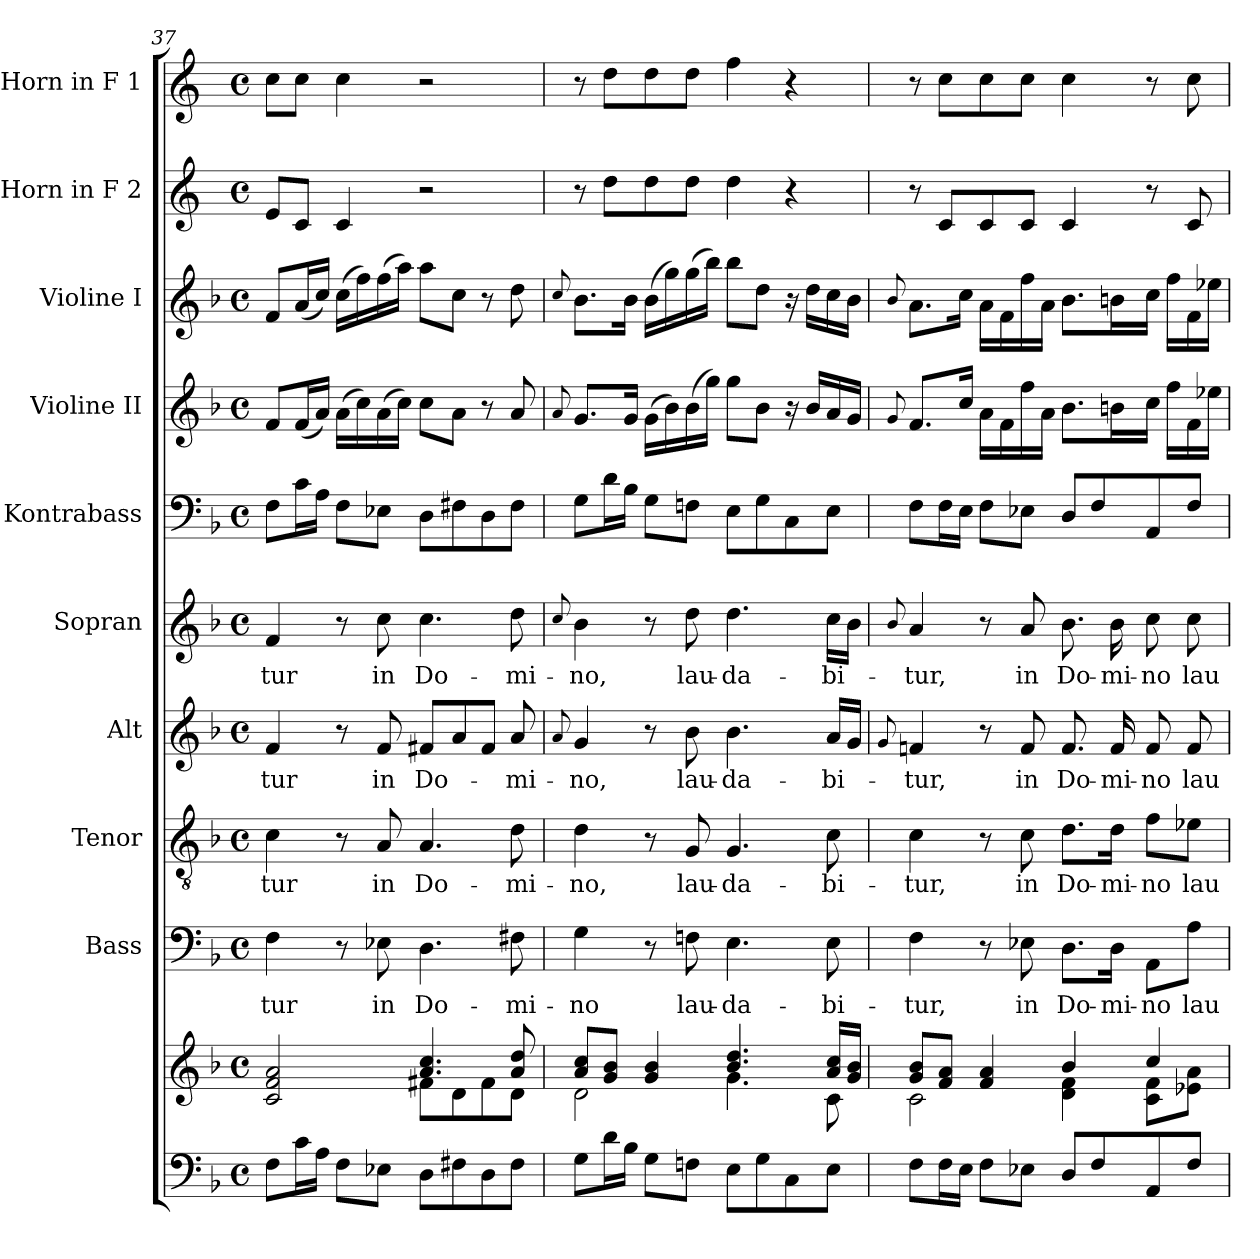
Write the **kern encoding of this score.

**kern	**kern	**kern	**text	**kern	**text	**kern	**text	**kern	**text	**kern	**kern	**kern	**kern	**kern
*part10	*part10	*part9	*part9	*part8	*part8	*part7	*part7	*part6	*part6	*part5	*part4	*part3	*part2	*part1
*staff11	*staff10	*staff9	*staff9	*staff8	*staff8	*staff7	*staff7	*staff6	*staff6	*staff5	*staff4	*staff3	*staff2	*staff1
*	*	*I"Bass	*	*I"Tenor	*	*I"Alt	*	*I"Sopran	*	*I"Kontrabass	*I"Violine II	*I"Violine I	*I"Horn in F 2	*I"Horn in F 1
*	*	*I'B.	*	*I'T.	*	*I'A.	*	*I'S.	*	*I'Kb.	*I'Vl. II	*I'Vl. I	*	*
*clefF4	*clefG2	*clefF4	*	*clefGv2	*	*clefG2	*	*clefG2	*	*clefF4	*clefG2	*clefG2	*clefG2	*clefG2
*	*	*	*	*	*	*	*	*	*	*ITrd7c12	*	*	*ITrd4c7	*ITrd4c7
*k[b-]	*k[b-]	*k[b-]	*	*k[b-]	*	*k[b-]	*	*k[b-]	*	*k[b-]	*k[b-]	*k[b-]	*k[b-]	*k[b-]
*F:	*F:	*F:	*	*F:	*	*F:	*	*F:	*	*F:	*F:	*F:	*F:	*F:
*M4/4	*M4/4	*M4/4	*	*M4/4	*	*M4/4	*	*M4/4	*	*M4/4	*M4/4	*M4/4	*M4/4	*M4/4
*met(c)	*met(c)	*met(c)	*	*met(c)	*	*met(c)	*	*met(c)	*	*met(c)	*met(c)	*met(c)	*met(c)	*met(c)
=37	=37	=37	=37	=37	=37	=37	=37	=37	=37	=37	=37	=37	=37	=37
*	*^	*	*	*	*	*	*	*	*	*	*	*	*	*
!	!	!	!	!LO:LY:b	!	!LO:LY:b	!	!LO:LY:b	!	!LO:LY:b	!	!	!	!	!
8F\L	2c/ 2f/ 2a/	2ryy	4F\	-tur	4c\	-tur	4f/	-tur	4f/	-tur	8FF\L	8f/L	8f/L	8A/L	8f\L
16c\L	.	.	.	.	.	.	.	.	.	.	16C\L	(<16f/L	(<16a/L	8F/J	8f\J
16A\JJ	.	.	.	.	.	.	.	.	.	.	16AA\JJ	16a/JJ)	16cc/JJ)	.	.
8F\L	.	.	8r	.	8r	.	8r	.	8r	.	8FF\L	(>16a\LL	(>16cc\LL	4F/	4f\
.	.	.	.	.	.	.	.	.	.	.	.	16cc\)	16ff\)	.	.
!	!	!	!	!LO:LY:b	!	!LO:LY:b	!	!LO:LY:b	!	!LO:LY:b	!	!	!	!	!
8E-X\J	.	.	8E-X\	in	8A/	in	8f/	in	8cc\	in	8EE-X\J	(>16a\	(>16ff\	.	.
.	.	.	.	.	.	.	.	.	.	.	.	16cc\JJ)	16aa\JJ)	.	.
!	!	!	!	!LO:LY:b	!	!LO:LY:b	!	!LO:LY:b	!	!LO:LY:b	!	!	!	!	!
8D\L	4.a/ 4.cc/	8f#X\L	4.D\	Do-	4.A/	Do-	8f#X/L	Do-	4.cc\	Do-	8DD\L	8cc\L	8aa\L	2r	2r
8F#X\	.	8d\	.	.	.	.	8a/	.	.	.	8FF#X\	8a\J	8cc\J	.	.
8D\	.	8f#\	.	.	.	.	8f#/J	.	.	.	8DD\	8r	8r	.	.
!	!	!	!	!LO:LY:b	!	!LO:LY:b	!	!LO:LY:b	!	!LO:LY:b	!	!	!	!	!
8F#\J	8a/ 8dd/	8d\J	8F#X\	-mi-	8d\	-mi-	8a/	-mi-	8dd\	-mi-	8FF#\J	8a/	8dd\	.	.
!!LO:PB:g=z
=38	=38	=38	=38	=38	=38	=38	=38	=38	=38	=38	=38	=38	=38	=38	=38
.	.	.	.	.	.	.	8qqa/	.	8qqcc/	.	.	8qqa/	8qqcc/	.	.
!	!	!	!	!LO:LY:b	!	!LO:LY:b	!	!LO:LY:b	!	!LO:LY:b	!	!	!	!	!
8G\L	8a/ 8cc/L	2d\	4G\	-no	4d\	-no,	4g/	-no,	4b-\	-no,	8GG\L	8.g/L	8.b-\L	8r	8r
16d\L	8g/ 8b-/J	.	.	.	.	.	.	.	.	.	16D\L	.	.	8g\L	8g\L
16B-\JJ	.	.	.	.	.	.	.	.	.	.	16BB-\JJ	16g/Jk	16b-\Jk	.	.
8G\L	4g/ 4b-/	.	8r	.	8r	.	8r	.	8r	.	8GG\L	(>16g\LL	(>16b-\LL	8g\	8g\
.	.	.	.	.	.	.	.	.	.	.	.	16b-\)	16gg\)	.	.
!	!	!	!	!LO:LY:b	!	!LO:LY:b	!	!LO:LY:b	!	!LO:LY:b	!	!	!	!	!
8Fn\J	.	.	8Fn\	lau-	8G/	lau-	8b-\	lau-	8dd\	lau-	8FFn\J	(>16b-\	(>16gg\	8g\J	8g\J
.	.	.	.	.	.	.	.	.	.	.	.	16gg\JJ)	16bb-\JJ)	.	.
!	!	!	!	!LO:LY:b	!	!LO:LY:b	!	!LO:LY:b	!	!LO:LY:b	!	!	!	!	!
8E\L	4.b-/ 4.dd/	4.g\	4.E\	-da-	4.G/	-da-	4.b-\	-da-	4.dd\	-da-	8EE\L	8gg\L	8bb-\L	4g\	4b-\
8G\	.	.	.	.	.	.	.	.	.	.	8GG\	8b-\J	8dd\J	.	.
8C\	.	.	.	.	.	.	.	.	.	.	8CC\	16r	16r	4r	4r
.	.	.	.	.	.	.	.	.	.	.	.	16b-/LL	16dd\LL	.	.
!	!	!	!	!LO:LY:b	!	!LO:LY:b	!	!LO:LY:b	!	!LO:LY:b	!	!	!	!	!
8E\J	16a/ 16cc/LL	8c\	8E\	-bi-	8c\	-bi-	16a/LL	-bi-	16cc\LL	-bi-	8EE\J	16a/	16cc\	.	.
.	16g/ 16b-/JJ	.	.	.	.	.	16g/JJ	.	16b-\JJ	.	.	16g/JJ	16b-\JJ	.	.
=39	=39	=39	=39	=39	=39	=39	=39	=39	=39	=39	=39	=39	=39	=39	=39
.	.	.	.	.	.	.	8qqg/	.	8qqb-/	.	.	8qqg/	8qqb-/	.	.
!	!	!	!	!LO:LY:b	!	!LO:LY:b	!	!LO:LY:b	!	!LO:LY:b	!	!	!	!	!
8F\L	8g/ 8b-/L	2c\	4F\	-tur,	4c\	-tur,	4fn/	-tur,	4a/	-tur,	8FF\L	8.f/L	8.a\L	8r	8r
16F\L	8f/ 8a/J	.	.	.	.	.	.	.	.	.	16FF\L	.	.	8F/L	8f\L
16E\JJ	.	.	.	.	.	.	.	.	.	.	16EE\JJ	16cc/Jk	16cc\Jk	.	.
8F\L	4f/ 4a/	.	8r	.	8r	.	8r	.	8r	.	8FF\L	16a\LL	16a\LL	8F/	8f\
.	.	.	.	.	.	.	.	.	.	.	.	16f\	16f\	.	.
!	!	!	!	!LO:LY:b	!	!LO:LY:b	!	!LO:LY:b	!	!LO:LY:b	!	!	!	!	!
8E-X\J	.	.	8E-X\	in	8c\	in	8f/	in	8a/	in	8EE-X\J	16ff\	16ff\	8F/J	8f\J
.	.	.	.	.	.	.	.	.	.	.	.	16a\JJ	16a\JJ	.	.
!	!	!	!	!LO:LY:b	!	!LO:LY:b	!	!LO:LY:b	!	!LO:LY:b	!	!	!	!	!
8D/L	4b-/	4d\ 4f\	8.D\L	Do-	8.d\L	Do-	8.f/	Do-	8.b-\	Do-	8DD/L	8.b-\L	8.b-\L	4F/	4f\
8F/	.	.	.	.	.	.	.	.	.	.	8FF/	.	.	.	.
!	!	!	!	!LO:LY:b	!	!LO:LY:b	!	!LO:LY:b	!	!LO:LY:b	!	!	!	!	!
.	.	.	16D\Jk	-mi-	16d\Jk	-mi-	16f/	-mi-	16b-\	-mi-	.	16bn\L	16bn\L	.	.
!	!	!	!	!LO:LY:b	!	!LO:LY:b	!	!LO:LY:b	!	!LO:LY:b	!	!	!	!	!
8AA/	4cc/	8c\ 8f\L	8AA\L	-no	8f\L	-no	8f/	-no	8cc\	-no	8AAA/	16cc\JJ	16cc\JJ	8r	8r
.	.	.	.	.	.	.	.	.	.	.	.	16ff\LL	16ff\LL	.	.
!	!	!	!	!LO:LY:b	!	!LO:LY:b	!	!LO:LY:b	!	!LO:LY:b	!	!	!	!	!
8F/J	.	8e-X\ 8a\J	8A\J	lau-	8e-X\J	lau-	8f/	lau-	8cc\	lau-	8FF/J	16f\	16f\	8F/	8f\
.	.	.	.	.	.	.	.	.	.	.	.	16ee-X\JJ	16ee-X\JJ	.	.
*	*v	*v	*	*	*	*	*	*	*	*	*	*	*	*	*
=	=	=	=	=	=	=	=	=	=	=	=	=	=	=
*-	*-	*-	*-	*-	*-	*-	*-	*-	*-	*-	*-	*-	*-	*-
